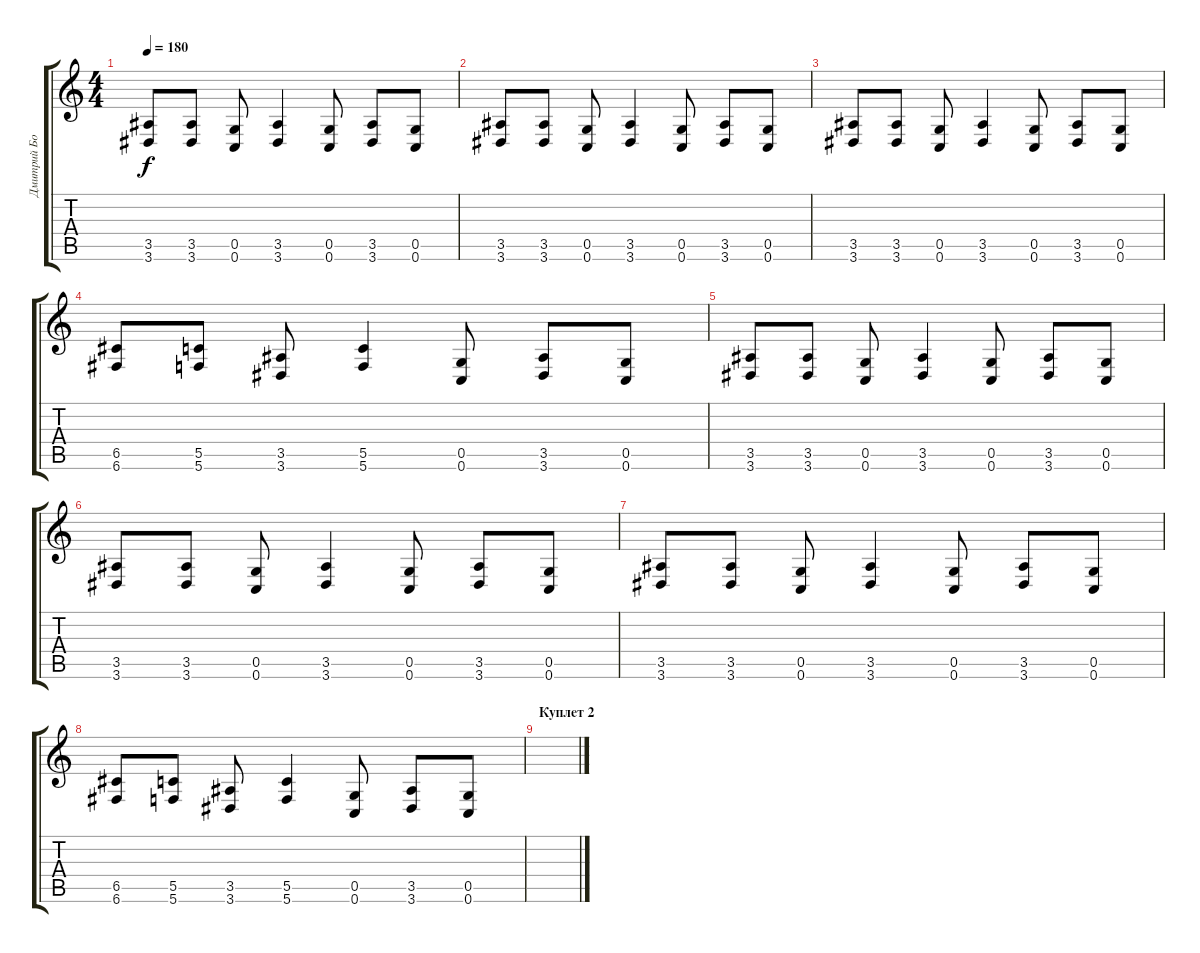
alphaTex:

\track ("Дмитрий Борисенков" "Дмитрий Бо") {instrument distortionguitar}
\staff {score tabs}
\tuning (D4 A3 F3 C3 G2 C2) {hide}
\ts (4 4)
\tempo 180
\clef g2
\ks c
(3.5 3.6).8{dy f} (3.5 3.6).8 (0.5 0.6).8 (3.5 3.6).4 (0.5 0.6).8 (3.5 3.6).8 (0.5 0.6).8 |
(3.5 3.6).8 (3.5 3.6).8 (0.5 0.6).8 (3.5 3.6).4 (0.5 0.6).8 (3.5 3.6).8 (0.5 0.6).8 |
(3.5 3.6).8 (3.5 3.6).8 (0.5 0.6).8 (3.5 3.6).4 (0.5 0.6).8 (3.5 3.6).8 (0.5 0.6).8 |
(6.5 6.6).8 (5.5 5.6).8 (3.5 3.6).8 (5.5 5.6).4 (0.5 0.6).8 (3.5 3.6).8 (0.5 0.6).8 |
(3.5 3.6).8 (3.5 3.6).8 (0.5 0.6).8 (3.5 3.6).4 (0.5 0.6).8 (3.5 3.6).8 (0.5 0.6).8 |
(3.5 3.6).8 (3.5 3.6).8 (0.5 0.6).8 (3.5 3.6).4 (0.5 0.6).8 (3.5 3.6).8 (0.5 0.6).8 |
(3.5 3.6).8 (3.5 3.6).8 (0.5 0.6).8 (3.5 3.6).4 (0.5 0.6).8 (3.5 3.6).8 (0.5 0.6).8 |
(6.5 6.6).8 (5.5 5.6).8 (3.5 3.6).8 (5.5 5.6).4 (0.5 0.6).8 (3.5 3.6).8 (0.5 0.6).8 |
\section ("" "Куплет 2")
